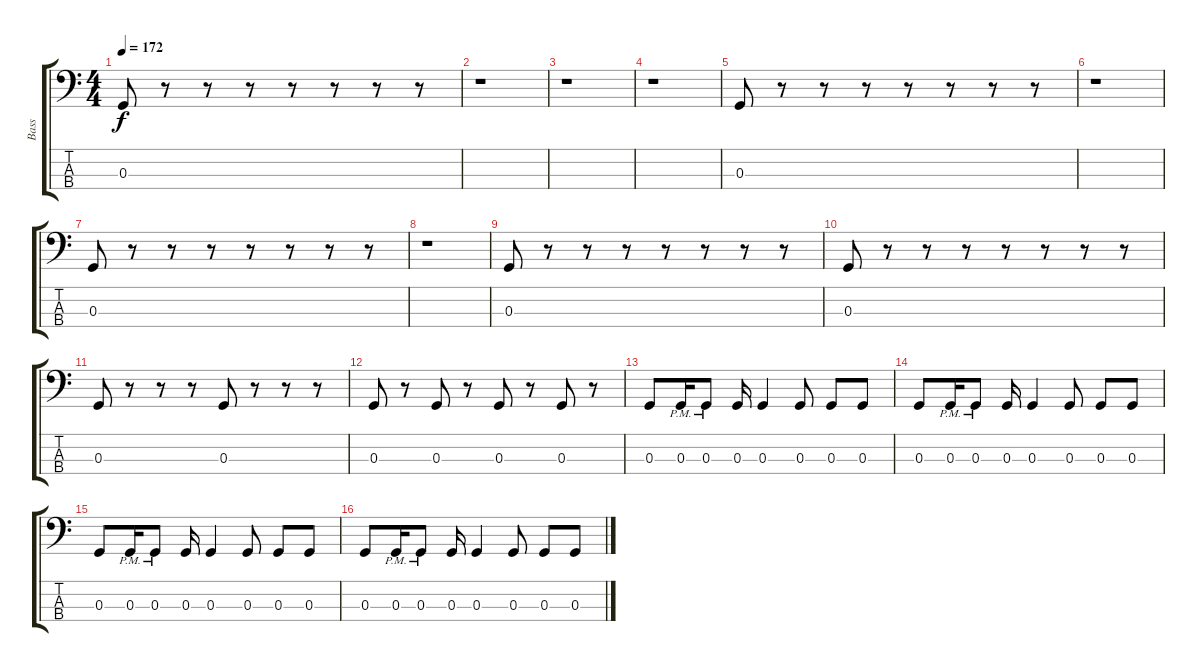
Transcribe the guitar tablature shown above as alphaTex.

\track ("Bass" "Bass") {instrument electricbasspick}
\staff {score tabs}
\tuning (F2 C2 G1 C1) {hide}
\ts (4 4)
\tempo 172
\clef f4
\ks c
0.3.8{dy f} r.8 r.8 r.8 r.8 r.8 r.8 r.8 |
r.1 |
r.1 |
r.1 |
0.3.8 r.8 r.8 r.8 r.8 r.8 r.8 r.8 |
r.1 |
0.3.8 r.8 r.8 r.8 r.8 r.8 r.8 r.8 |
r.1 |
0.3.8 r.8 r.8 r.8 r.8 r.8 r.8 r.8 |
0.3.8 r.8 r.8 r.8 r.8 r.8 r.8 r.8 |
0.3.8 r.8 r.8 r.8 0.3.8 r.8 r.8 r.8 |
0.3.8 r.8 0.3.8 r.8 0.3.8 r.8 0.3.8 r.8 |
0.3.8 0.3{pm}.16 0.3{pm}.8 0.3.16 0.3.4 0.3.8 0.3.8 0.3.8 |
0.3.8 0.3{pm}.16 0.3{pm}.8 0.3.16 0.3.4 0.3.8 0.3.8 0.3.8 |
0.3.8 0.3{pm}.16 0.3{pm}.8 0.3.16 0.3.4 0.3.8 0.3.8 0.3.8 |
0.3.8 0.3{pm}.16 0.3{pm}.8 0.3.16 0.3.4 0.3.8 0.3.8 0.3.8
